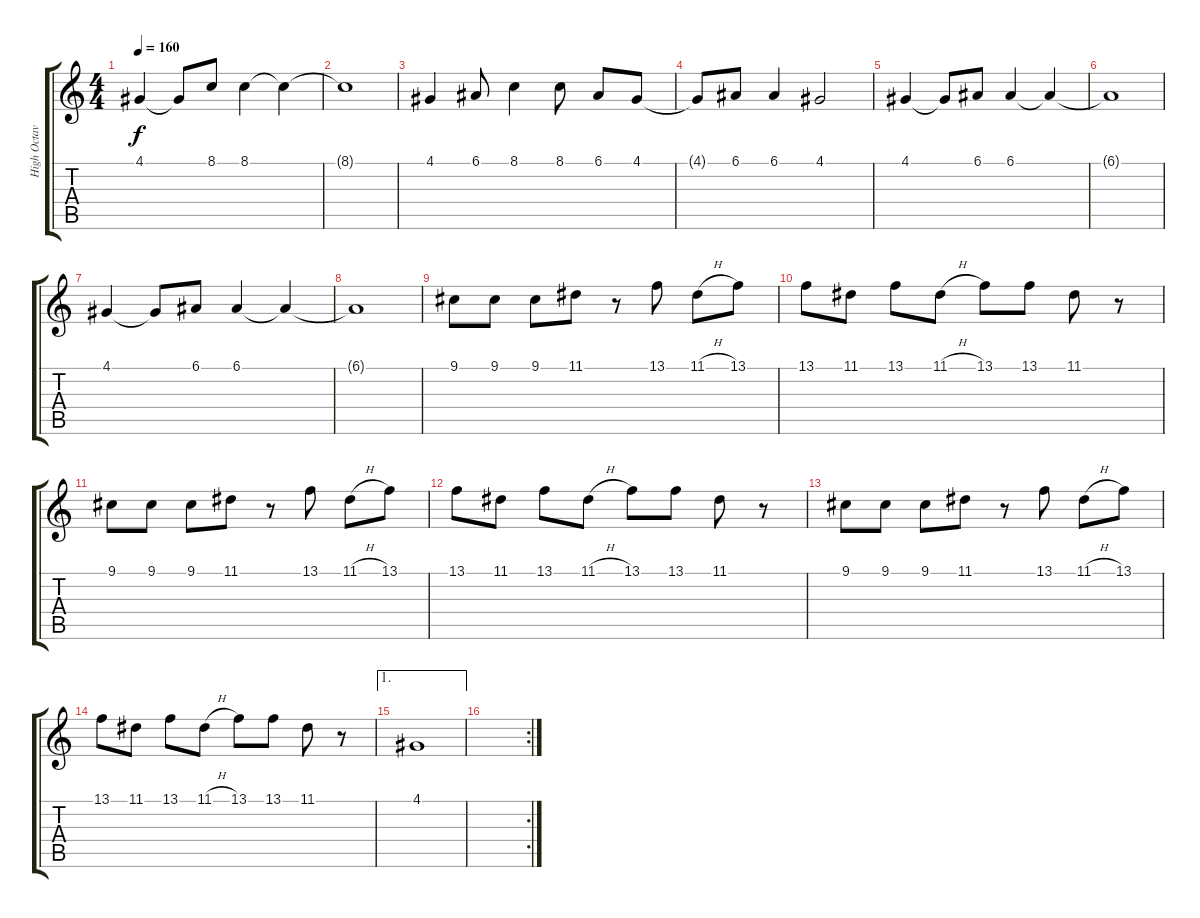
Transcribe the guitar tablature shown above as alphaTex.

\track ("High Octave" "High Octav") {instrument acousticgrandpiano}
\staff {score tabs}
\tuning (E4 B3 G3 D3 A2 E2) {hide}
\ts (4 4)
\tempo 160
\clef g2
\ks c
4.1.4{dy f} 4.1{t}.8 8.1.8 8.1.4 8.1{t}.4 |
8.1{t}.1 |
4.1.4 6.1.8 8.1.4 8.1.8 6.1.8 4.1.8 |
4.1{t}.8 6.1.8 6.1.4 4.1.2 |
4.1.4 4.1{t}.8 6.1.8 6.1.4 6.1{t}.4 |
6.1{t}.1 |
4.1.4 4.1{t}.8 6.1.8 6.1.4 6.1{t}.4 |
6.1{t}.1 |
9.1.8 9.1.8 9.1.8 11.1.8 r.8 13.1.8 11.1{h}.8 13.1.8 |
13.1.8 11.1.8 13.1.8 11.1{h}.8 13.1.8 13.1.8 11.1.8 r.8 |
9.1.8 9.1.8 9.1.8 11.1.8 r.8 13.1.8 11.1{h}.8 13.1.8 |
13.1.8 11.1.8 13.1.8 11.1{h}.8 13.1.8 13.1.8 11.1.8 r.8 |
9.1.8 9.1.8 9.1.8 11.1.8 r.8 13.1.8 11.1{h}.8 13.1.8 |
13.1.8 11.1.8 13.1.8 11.1{h}.8 13.1.8 13.1.8 11.1.8 r.8 |
\ae 1
4.1.1 |
\rc 2
